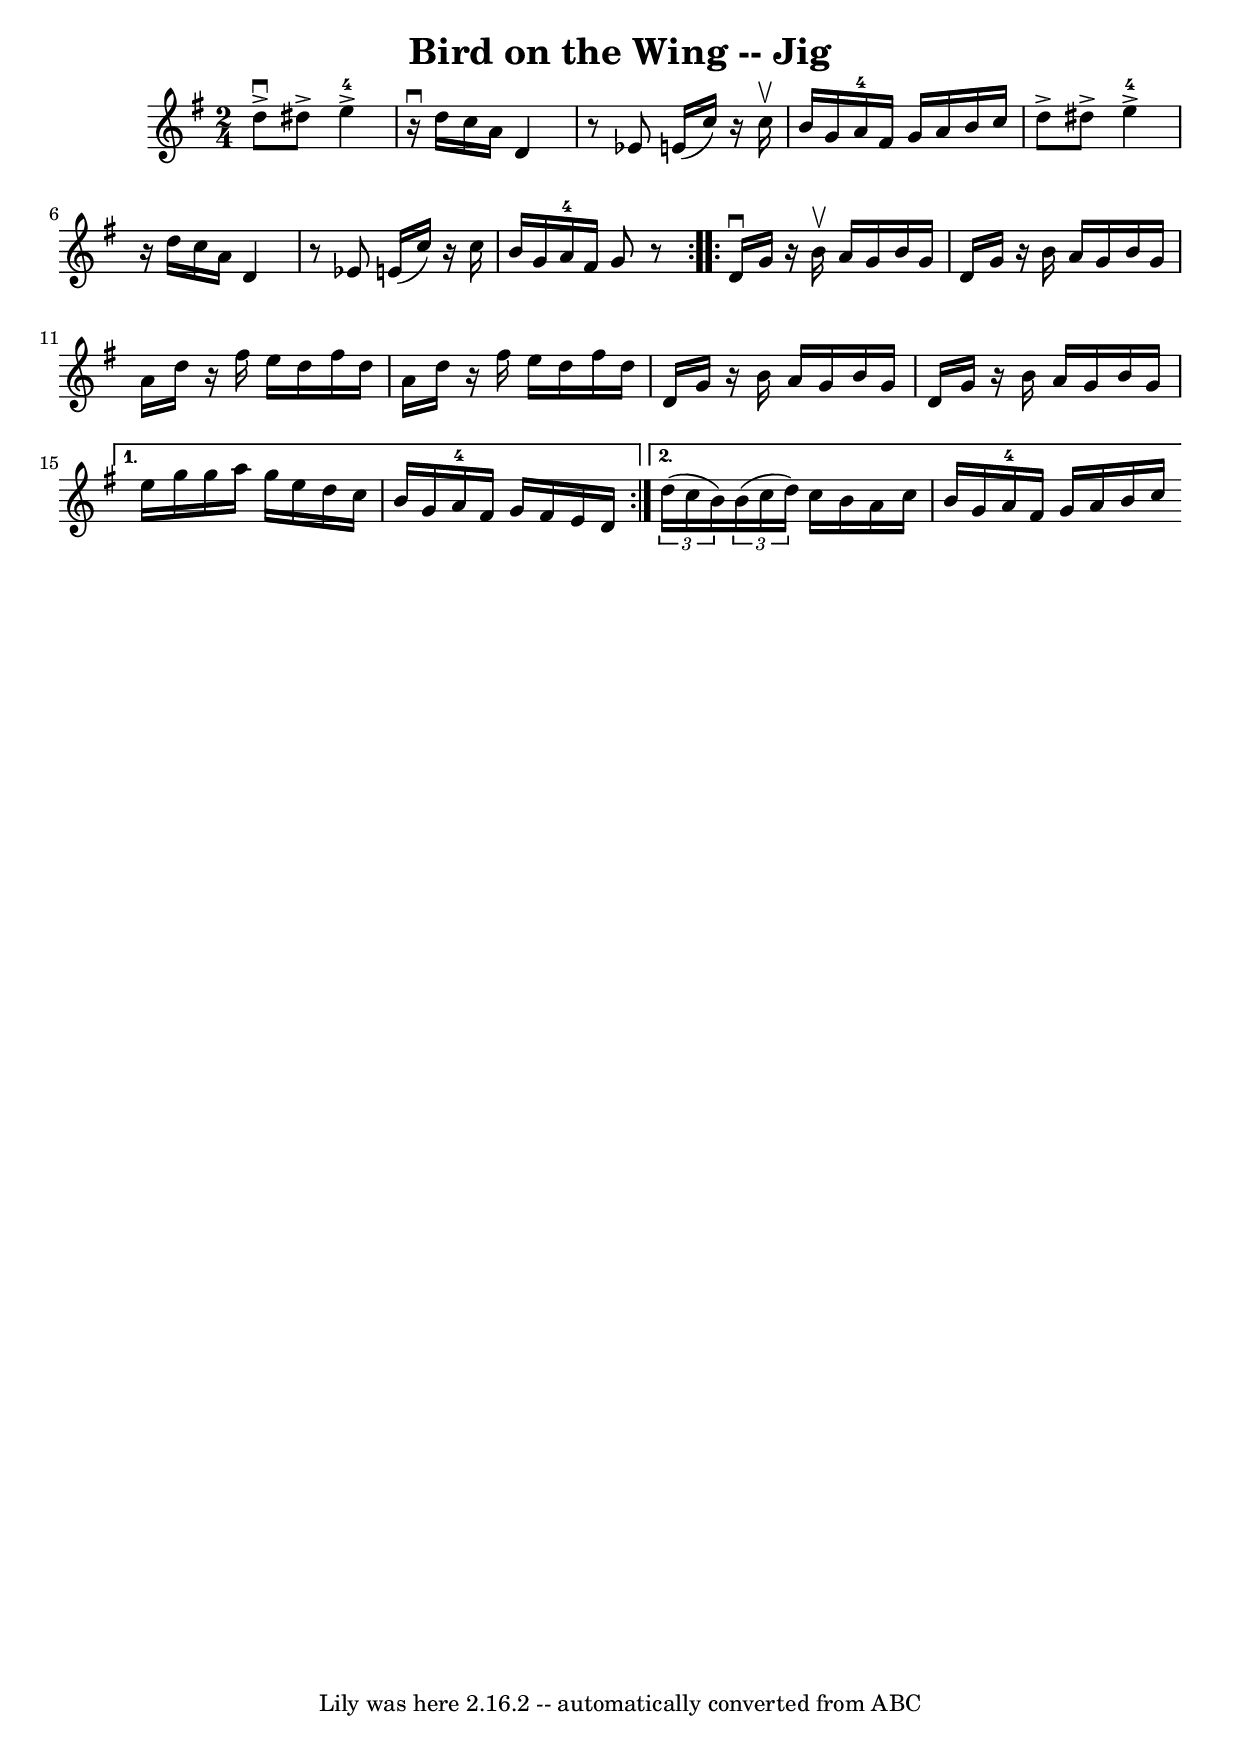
\version "2.16.2"
\include "Mammoth.ily"
\header {
  %% book = "Ryan's Mammoth Collection"
 crossRefNumber = "1"
 footnotes = "\\\\117 661"
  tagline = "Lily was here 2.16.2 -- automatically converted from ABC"
  title = "Bird on the Wing -- Jig"

}
voicedefault =  {



  \repeat volta 2 {

    \time 2/4 
    \key g \major d''8^\downbow^\accent dis''8^\accent e''4-4^\accent    |
    r16^\downbow d''16 c''16 a'16 d'4     |
    r8 ees'8 e'!16 (c''16)   r16 c''16^\upbow   |
 b'16 g'16 a'16-4 fis'16 g'16 a'16 b'16 c''16     |
 d''8^\accent dis''8^\accent e''4-4^\accent    |
    r16 d''16 c''16 a'16 d'4     |
    r8 ees'8 e'!16 (c''16)        r16 c''16     |
 b'16 g'16 a'16-4 fis'16 g'8    r8   
  }   
  
  \repeat volta 2 {
 d'16^\downbow g'16    r16 b'16^\upbow a'16 g'16 b'16 g'16     |
 d'16 g'16    r16 b'16 a'16 g'16 b'16 g'16     |
 a'16 d''16    r16 fis''16 e''16 d''16 fis''16 d''16     |
 a'16 d''16    r16 fis''16 e''16 d''16 fis''16 d''16     |
 d'16 g'16    r16 b'16 a'16 g'16 b'16 g'16     |
 d'16 g'16    r16 b'16 a'16 g'16 b'16 g'16    

  } \alternative{{ e''16 g''16 g''16 a''16 g''16 e''16 d''16   		 c''16     |
		 b'16 g'16 a'16-4 fis'16 g'16 fis'16    
		 e'16 d'16    
		 } {   \times 2/3 { d''16 (c''16 b'16) 
				  }   
		       \times 2/3 { b'16 (c''16 d''16) 
				  } c''16 b'16 a'16 c''16    		        |
		 b'16 g'16 a'16-4 fis'16 g'16 a'16 b'16     		 c''16      \bar " |."   
		     }
	       }

}

\score{
  <<

    \context Staff="default"
    {
      \voicedefault 
      
    }

  >>
  \layout {
    
  }
  \midi {
  }

}
